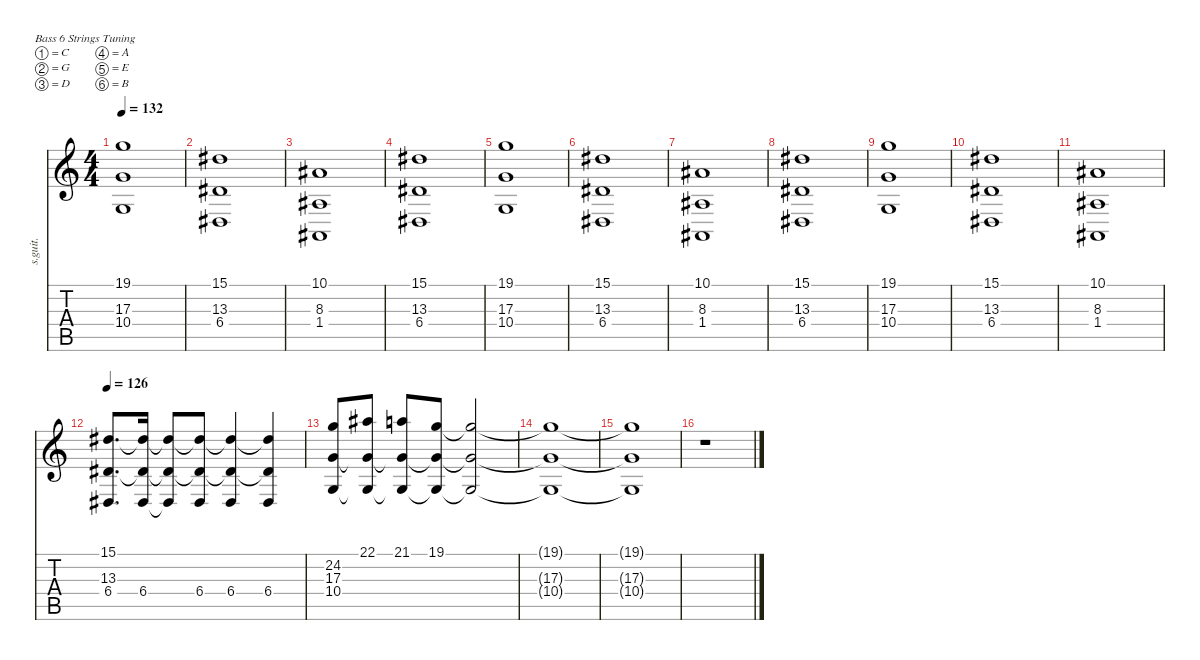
\defaultSystemsLayout 4
\hideDynamics
\bracketExtendMode nobrackets
\track ("" "s.guit.") {instrument stringensemble1}
\staff {score tabs}
\tuning (C3 G2 D2 A1 E1 B0)
\displaytranspose 12
\ts (4 4)
\tempo 132
\clef g2
\ks c
(19.1 17.3 10.4).1{lyrics (0 "") lyrics (1 "") lyrics (2 "") lyrics (3 "") lyrics (4 "") dy mp} |
(15.1{acc #} 13.3{acc #} 6.4{acc #}).1{lyrics (0 "") lyrics (1 "") lyrics (2 "") lyrics (3 "") lyrics (4 "")} |
(10.1{acc #} 8.3{acc #} 1.4{acc #}).1{lyrics (0 "") lyrics (1 "") lyrics (2 "") lyrics (3 "") lyrics (4 "")} |
(15.1{acc #} 13.3{acc #} 6.4{acc #}).1{lyrics (0 "") lyrics (1 "") lyrics (2 "") lyrics (3 "") lyrics (4 "")} |
(19.1 17.3 10.4).1{lyrics (0 "") lyrics (1 "") lyrics (2 "") lyrics (3 "") lyrics (4 "")} |
(15.1{acc #} 13.3{acc #} 6.4{acc #}).1{lyrics (0 "") lyrics (1 "") lyrics (2 "") lyrics (3 "") lyrics (4 "")} |
(10.1{acc #} 8.3{acc #} 1.4{acc #}).1{lyrics (0 "") lyrics (1 "") lyrics (2 "") lyrics (3 "") lyrics (4 "")} |
(15.1{acc #} 13.3{acc #} 6.4{acc #}).1{lyrics (0 "") lyrics (1 "") lyrics (2 "") lyrics (3 "") lyrics (4 "")} |
(19.1 17.3 10.4).1{lyrics (0 "") lyrics (1 "") lyrics (2 "") lyrics (3 "") lyrics (4 "")} |
(15.1{acc #} 13.3{acc #} 6.4{acc #}).1{lyrics (0 "") lyrics (1 "") lyrics (2 "") lyrics (3 "") lyrics (4 "")} |
(10.1{acc #} 8.3{acc #} 1.4{acc #}).1{lyrics (0 "") lyrics (1 "") lyrics (2 "") lyrics (3 "") lyrics (4 "")} |
\tempo 126
(15.1{acc #} 13.3{acc #} 6.4{acc #}).8{d lyrics (0 "") lyrics (1 "") lyrics (2 "") lyrics (3 "") lyrics (4 "")} (6.4{acc #} 13.3{t acc #} 15.1{t acc #}).16{lyrics (0 "") lyrics (1 "") lyrics (2 "") lyrics (3 "") lyrics (4 "")} (6.4{t acc #} 13.3{t acc #} 15.1{t acc #}).8{lyrics (0 "") lyrics (1 "") lyrics (2 "") lyrics (3 "") lyrics (4 "")} (6.4{acc #} 13.3{t acc #} 15.1{t acc #}).8{lyrics (0 "") lyrics (1 "") lyrics (2 "") lyrics (3 "") lyrics (4 "")} (6.4{acc #} 13.3{t acc #} 15.1{t acc #}).4{lyrics (0 "") lyrics (1 "") lyrics (2 "") lyrics (3 "") lyrics (4 "")} (6.4{acc #} 13.3{t acc #} 15.1{t acc #}).4{lyrics (0 "") lyrics (1 "") lyrics (2 "") lyrics (3 "") lyrics (4 "")} |
(24.2 17.3 10.4).8{lyrics (0 "") lyrics (1 "") lyrics (2 "") lyrics (3 "") lyrics (4 "") dy p} (22.1{acc #} 17.3{t} 10.4{t}).8{lyrics (0 "") lyrics (1 "") lyrics (2 "") lyrics (3 "") lyrics (4 "")} (21.1 17.3{t} 10.4{t}).8{lyrics (0 "") lyrics (1 "") lyrics (2 "") lyrics (3 "") lyrics (4 "")} (19.1 17.3{t} 10.4{t}).8{lyrics (0 "") lyrics (1 "") lyrics (2 "") lyrics (3 "") lyrics (4 "")} (19.1{t} 17.3{t} 10.4{t}).2{lyrics (0 "") lyrics (1 "") lyrics (2 "") lyrics (3 "") lyrics (4 "")} |
(19.1{t} 17.3{t} 10.4{t}).1{lyrics (0 "") lyrics (1 "") lyrics (2 "") lyrics (3 "") lyrics (4 "")} |
(19.1{t} 17.3{t} 10.4{t}).1{lyrics (0 "") lyrics (1 "") lyrics (2 "") lyrics (3 "") lyrics (4 "")} |
r.1
